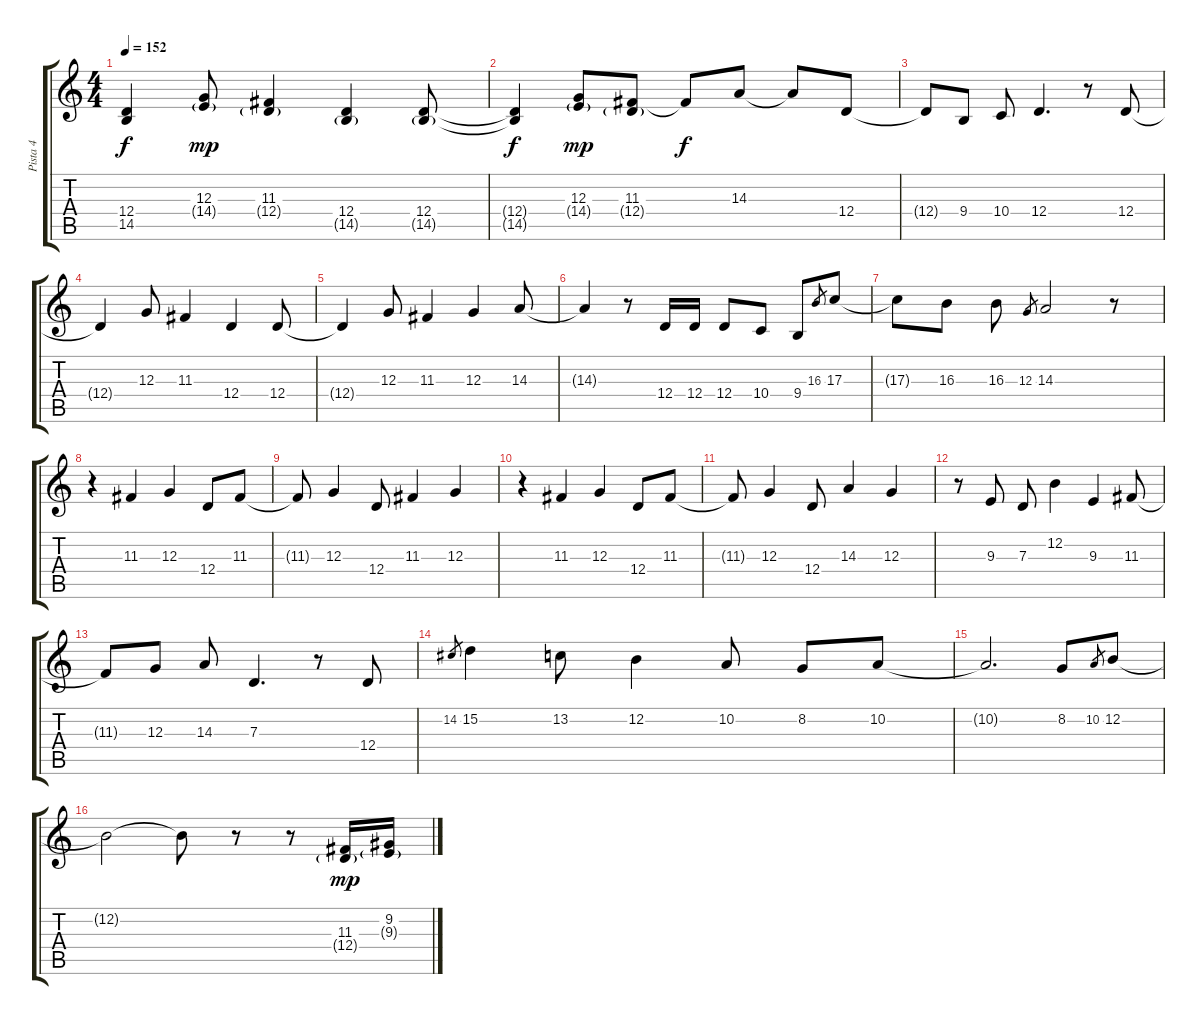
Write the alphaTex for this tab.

\track ("Pista 4" "Pista 4") {instrument lead2sawtooth}
\staff {score tabs}
\tuning (E4 B3 G3 D3 A2 E2) {hide}
\ts (4 4)
\tempo 152
\clef g2
\ks c
(12.4{t} 14.5{t}).4{dy f} (12.3 14.4{g}).8{dy mp} (11.3 12.4{g}).4 (12.4 14.5{g}).4 (12.4 14.5{g}).8 |
(12.4{t} 14.5{t}).4{dy f} (12.3 14.4{g}).8{dy mp} (11.3 12.4{g}).8 11.3{t}.8{dy f} 14.3.8 14.3{t}.8 12.4.8 |
12.4{t}.8 9.4.8 10.4.8 12.4.4{d} r.8 12.4.8 |
12.4{t}.4 12.3.8 11.3.4 12.4.4 12.4.8 |
12.4{t}.4 12.3.8 11.3.4 12.3.4 14.3.8 |
14.3{t}.4 r.8 12.4.16 12.4.16 12.4.8 10.4.8 9.4.8 16.3.8{gr} 17.3.8 |
17.3{t}.8 16.3.8 16.3.8 12.3.8{gr} 14.3.2 r.8 |
r.4 11.3.4 12.3.4 12.4.8 11.3.8 |
11.3{t}.8 12.3.4 12.4.8 11.3.4 12.3.4 |
r.4 11.3.4 12.3.4 12.4.8 11.3.8 |
11.3{t}.8 12.3.4 12.4.8 14.3.4 12.3.4 |
r.8 9.3.8 7.3.8 12.2.4 9.3.4 11.3.8 |
11.3{t}.8 12.3.8 14.3.8 7.3.4{d} r.8 12.4.8 |
14.2.8{gr} 15.2.4 13.2.8 12.2.4 10.2.8 8.2.8 10.2.8 |
10.2{t}.2{d} 8.2.8 10.2.8{gr} 12.2.8 |
12.2{t}.2 12.2{t}.8 r.8 r.8 (11.3 12.4{g}).16{dy mp} (9.2 9.3{g}).16
